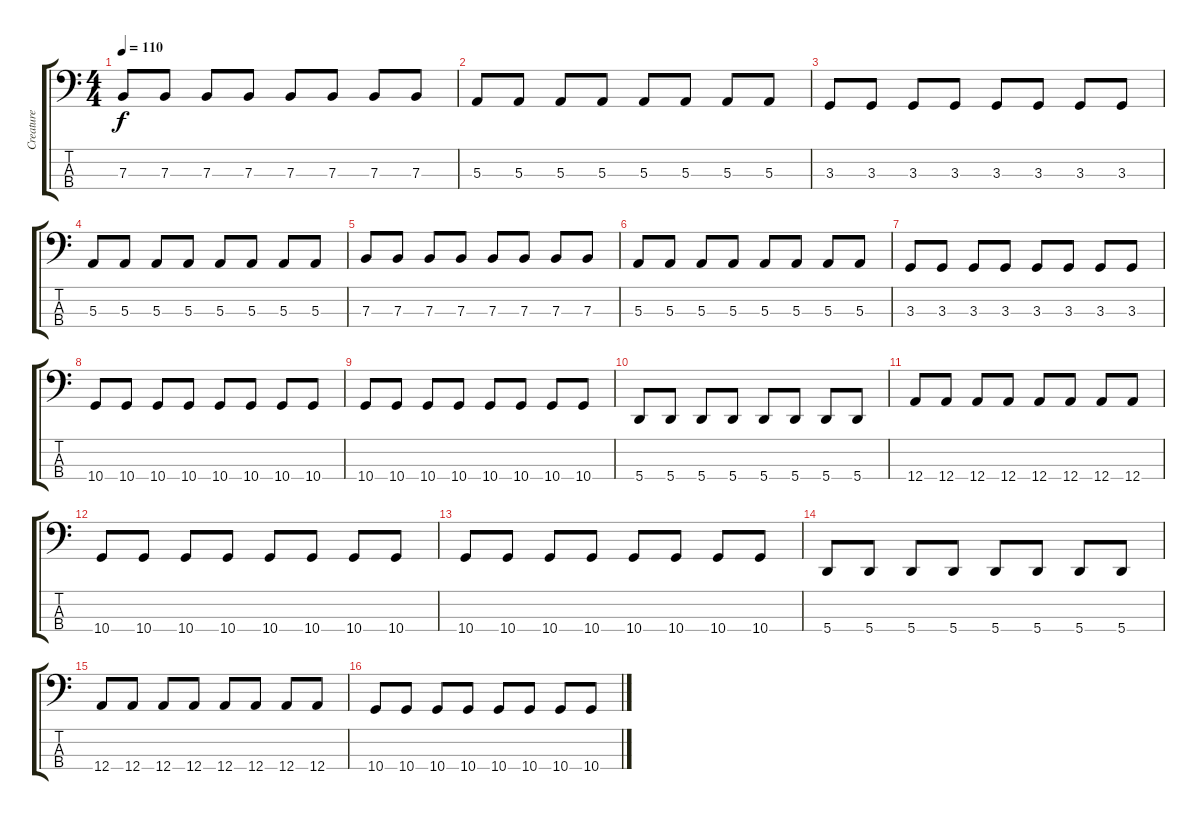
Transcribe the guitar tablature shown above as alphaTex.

\track ("Creature" "Creature") {instrument electricbasspick}
\staff {score tabs}
\tuning (D2 A1 E1 A0) {hide}
\ts (4 4)
\tempo 110
\clef f4
\ks c
7.3.8{dy f} 7.3.8 7.3.8 7.3.8 7.3.8 7.3.8 7.3.8 7.3.8 |
5.3.8 5.3.8 5.3.8 5.3.8 5.3.8 5.3.8 5.3.8 5.3.8 |
3.3.8 3.3.8 3.3.8 3.3.8 3.3.8 3.3.8 3.3.8 3.3.8 |
5.3.8 5.3.8 5.3.8 5.3.8 5.3.8 5.3.8 5.3.8 5.3.8 |
7.3.8 7.3.8 7.3.8 7.3.8 7.3.8 7.3.8 7.3.8 7.3.8 |
5.3.8 5.3.8 5.3.8 5.3.8 5.3.8 5.3.8 5.3.8 5.3.8 |
3.3.8 3.3.8 3.3.8 3.3.8 3.3.8 3.3.8 3.3.8 3.3.8 |
10.4.8 10.4.8 10.4.8 10.4.8 10.4.8 10.4.8 10.4.8 10.4.8 |
10.4.8 10.4.8 10.4.8 10.4.8 10.4.8 10.4.8 10.4.8 10.4.8 |
5.4.8 5.4.8 5.4.8 5.4.8 5.4.8 5.4.8 5.4.8 5.4.8 |
12.4.8 12.4.8 12.4.8 12.4.8 12.4.8 12.4.8 12.4.8 12.4.8 |
10.4.8 10.4.8 10.4.8 10.4.8 10.4.8 10.4.8 10.4.8 10.4.8 |
10.4.8 10.4.8 10.4.8 10.4.8 10.4.8 10.4.8 10.4.8 10.4.8 |
5.4.8 5.4.8 5.4.8 5.4.8 5.4.8 5.4.8 5.4.8 5.4.8 |
12.4.8 12.4.8 12.4.8 12.4.8 12.4.8 12.4.8 12.4.8 12.4.8 |
10.4.8 10.4.8 10.4.8 10.4.8 10.4.8 10.4.8 10.4.8 10.4.8
